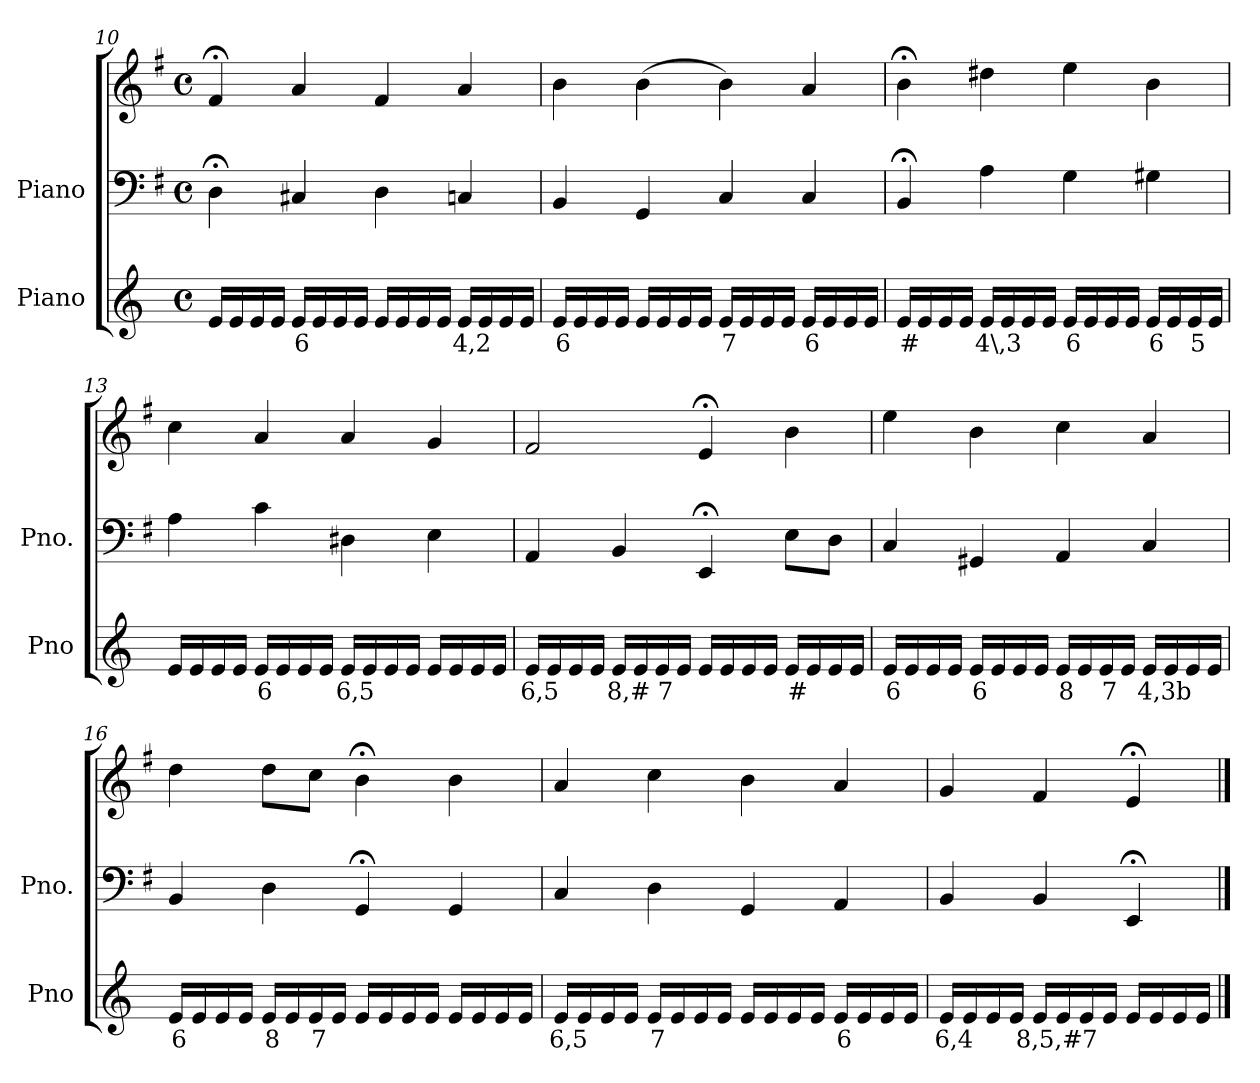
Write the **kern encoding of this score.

**kern	**text	**kern	**kern
*part2	*part2	*part1	*part1
*staff3	*staff3	*staff2	*staff1
*I"Piano	*	*I"Piano	*
*I'Pno	*	*I'Pno.	*
*clefG2	*	*clefF4	*clefG2
*k[]	*	*k[f#]	*k[f#]
*M4/4	*	*M4/4	*M4/4
*met(c)	*	*met(c)	*met(c)
=10	=10	=10	=10
16e/LL	.	4D;<\	4f#;</
16e/	.	.	.
16e/	.	.	.
16e/JJ	.	.	.
!	!LO:LY:b	!	!
16e/LL	6	4C#X/	4a/
16e/	.	.	.
16e/	.	.	.
16e/JJ	.	.	.
16e/LL	.	4D\	4f#/
16e/	.	.	.
16e/	.	.	.
16e/JJ	.	.	.
!	!LO:LY:b	!	!
16e/LL	4,2	4Cn/	4a/
16e/	.	.	.
16e/	.	.	.
16e/JJ	.	.	.
=11	=11	=11	=11
!	!LO:LY:b	!	!
16e/LL	6	4BB/	4b\
16e/	.	.	.
16e/	.	.	.
16e/JJ	.	.	.
16e/LL	.	4GG/	(>4b\
16e/	.	.	.
16e/	.	.	.
16e/JJ	.	.	.
!	!LO:LY:b	!	!
16e/LL	7	4C/	4b\)
16e/	.	.	.
16e/	.	.	.
16e/JJ	.	.	.
!	!LO:LY:b	!	!
16e/LL	6	4C/	4a/
16e/	.	.	.
16e/	.	.	.
16e/JJ	.	.	.
=12	=12	=12	=12
!	!LO:LY:b	!	!
16e/LL	#	4BB;</	4b;<\
16e/	.	.	.
16e/	.	.	.
16e/JJ	.	.	.
!	!LO:LY:b	!	!
16e/LL	4\,3	4A\	4dd#X\
16e/	.	.	.
16e/	.	.	.
16e/JJ	.	.	.
!	!LO:LY:b	!	!
16e/LL	6	4G\	4ee\
16e/	.	.	.
16e/	.	.	.
16e/JJ	.	.	.
!	!LO:LY:b	!	!
16e/LL	6	4G#X\	4b\
16e/	.	.	.
!	!LO:LY:b	!	!
16e/	5	.	.
16e/JJ	.	.	.
=13	=13	=13	=13
16e/LL	.	4A\	4cc\
16e/	.	.	.
16e/	.	.	.
16e/JJ	.	.	.
!	!LO:LY:b	!	!
16e/LL	6	4c\	4a/
16e/	.	.	.
16e/	.	.	.
16e/JJ	.	.	.
!	!LO:LY:b	!	!
16e/LL	6,5	4D#X\	4a/
16e/	.	.	.
16e/	.	.	.
16e/JJ	.	.	.
16e/LL	.	4E\	4g/
16e/	.	.	.
16e/	.	.	.
16e/JJ	.	.	.
=14	=14	=14	=14
!	!LO:LY:b	!	!
16e/LL	6,5	4AA/	2f#/
16e/	.	.	.
16e/	.	.	.
16e/JJ	.	.	.
!	!LO:LY:b	!	!
16e/LL	8,#	4BB/	.
16e/	.	.	.
!	!LO:LY:b	!	!
16e/	7	.	.
16e/JJ	.	.	.
16e/LL	.	4EE;</	4e;</
16e/	.	.	.
16e/	.	.	.
16e/JJ	.	.	.
!	!LO:LY:b	!	!
16e/LL	#	8E\L	4b\
16e/	.	.	.
16e/	.	8D\J	.
16e/JJ	.	.	.
=15	=15	=15	=15
!	!LO:LY:b	!	!
16e/LL	6	4C/	4ee\
16e/	.	.	.
16e/	.	.	.
16e/JJ	.	.	.
!	!LO:LY:b	!	!
16e/LL	6	4GG#X/	4b\
16e/	.	.	.
16e/	.	.	.
16e/JJ	.	.	.
!	!LO:LY:b	!	!
16e/LL	8	4AA/	4cc\
16e/	.	.	.
!	!LO:LY:b	!	!
16e/	7	.	.
16e/JJ	.	.	.
!	!LO:LY:b	!	!
16e/LL	4,3b	4C/	4a/
16e/	.	.	.
16e/	.	.	.
16e/JJ	.	.	.
=16	=16	=16	=16
!	!LO:LY:b	!	!
16e/LL	6	4BB/	4dd\
16e/	.	.	.
16e/	.	.	.
16e/JJ	.	.	.
!	!LO:LY:b	!	!
16e/LL	8	4D\	8dd\L
16e/	.	.	.
!	!LO:LY:b	!	!
16e/	7	.	8cc\J
16e/JJ	.	.	.
16e/LL	.	4GG;</	4b;<\
16e/	.	.	.
16e/	.	.	.
16e/JJ	.	.	.
16e/LL	.	4GG/	4b\
16e/	.	.	.
16e/	.	.	.
16e/JJ	.	.	.
=17	=17	=17	=17
!	!LO:LY:b	!	!
16e/LL	6,5	4C/	4a/
16e/	.	.	.
16e/	.	.	.
16e/JJ	.	.	.
!	!LO:LY:b	!	!
16e/LL	7	4D\	4cc\
16e/	.	.	.
16e/	.	.	.
16e/JJ	.	.	.
16e/LL	.	4GG/	4b\
16e/	.	.	.
16e/	.	.	.
16e/JJ	.	.	.
!	!LO:LY:b	!	!
16e/LL	6	4AA/	4a/
16e/	.	.	.
16e/	.	.	.
16e/JJ	.	.	.
=18	=18	=18	=18
!	!LO:LY:b	!	!
16e/LL	6,4	4BB/	4g/
16e/	.	.	.
16e/	.	.	.
16e/JJ	.	.	.
!	!LO:LY:b	!	!
16e/LL	8,5,#	4BB/	4f#/
16e/	.	.	.
!	!LO:LY:b	!	!
16e/	7	.	.
16e/JJ	.	.	.
16e/LL	.	4EE;</	4e;</
16e/	.	.	.
16e/	.	.	.
16e/JJ	.	.	.
==	==	==	==
*-	*-	*-	*-
